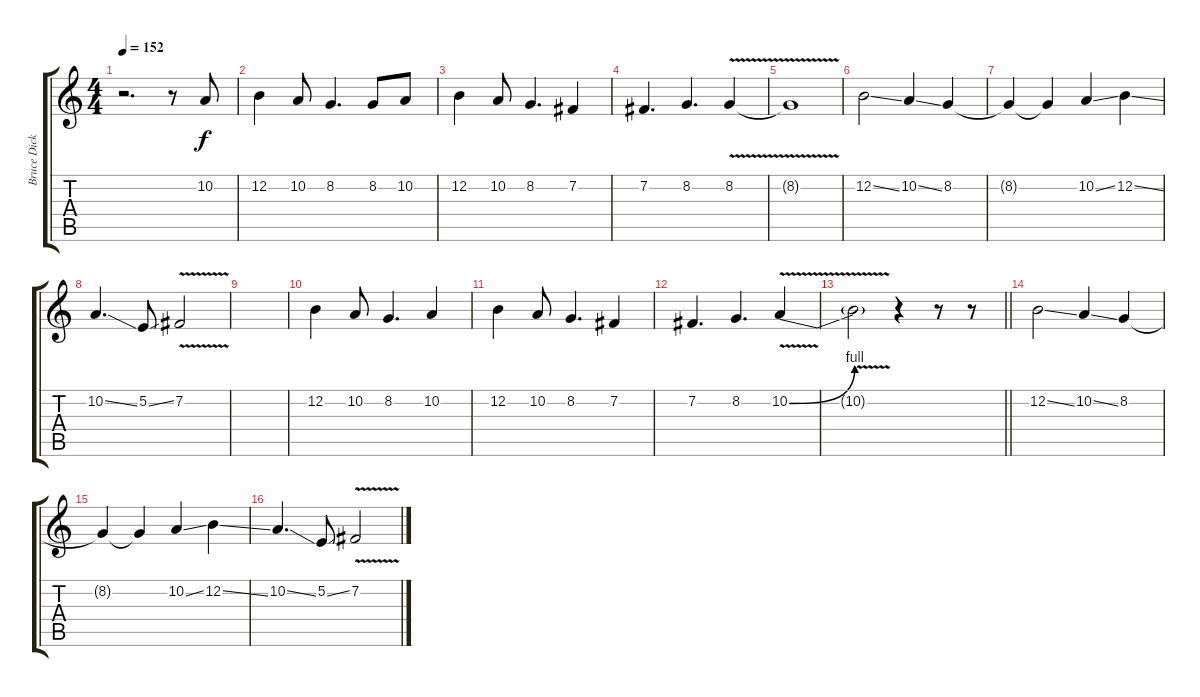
\track ("Bruce Dickinson" "Bruce Dick") {instrument lead2sawtooth}
\staff {score tabs}
\tuning (E4 B3 G3 D3 A2 E2) {hide}
\ts (4 4)
\tempo 152
\clef g2
\ks c
r.2{d dy f} r.8 10.2.8 |
12.2.4 10.2.8 8.2.4{d} 8.2.8 10.2.8 |
12.2.4 10.2.8 8.2.4{d} 7.2.4 |
7.2.4{d} 8.2.4{d} 8.2{v}.4 |
8.2{v t}.1 |
12.2{ss}.2 10.2{ss}.4 8.2.4 |
8.2{t}.4 8.2{t}.4 10.2{ss}.4 12.2{ss}.4 |
10.2{ss}.4{d} 5.2{ss}.8 7.2{v}.2 |
|
12.2.4 10.2.8 8.2.4{d} 10.2.4 |
12.2.4 10.2.8 8.2.4{d} 7.2.4 |
7.2.4{d} 8.2.4{d} 10.2{be (bend 0 0 60 4) v}.4 |
\barLineRight lightlight
10.2{v t}.2 r.4 r.8 r.8 |
12.2{ss}.2 10.2{ss}.4 8.2.4 |
8.2{t}.4 8.2{t}.4 10.2{ss}.4 12.2{ss}.4 |
10.2{ss}.4{d} 5.2{ss}.8 7.2{v}.2
